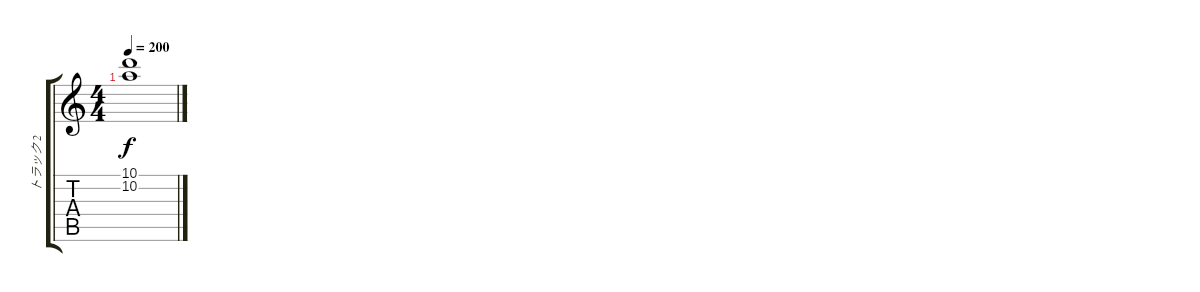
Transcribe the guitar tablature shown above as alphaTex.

\track ("トラック 2" "トラック 2") {instrument acousticguitarsteel}
\staff {score tabs}
\tuning (E4 B3 G3 D3 A2 E2) {hide}
\ts (4 4)
\tempo 200
\clef g2
\ks c
(10.1{t} 10.2{t}).1{dy f}
